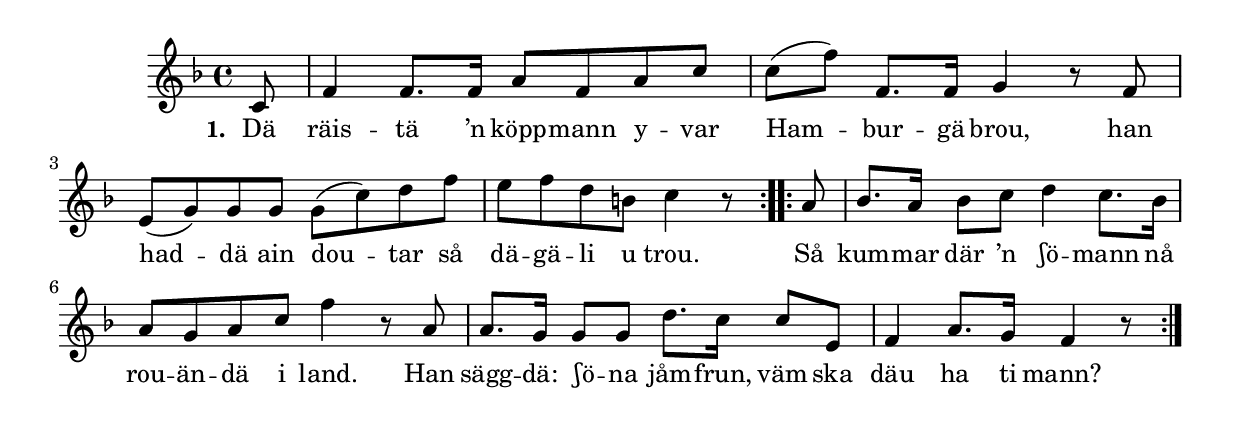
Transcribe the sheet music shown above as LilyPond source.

{
\time 4/4
\key f \major

\repeat volta 2 { 
 \partial 8
 c'8  | 
 f'4 f'8. f'16 a'8 f' a' c''  | 
 c''-( f''-) f'8. f'16 g'4 r8 f'  | 
 e'-( g'-) g' g' g'-( c''-) d'' f''  | 
 e'' f'' d'' b' c''4 r8
 } %( endrepeat )% 
\repeat volta 2 { 
 a'  | 
 bes'8. a'16 bes'8 c'' d''4 c''8. bes'16  | 
 a'8 g' a' c'' f''4 r8 a'  | 
 a'8. g'16 g'8 g' d''8. c''16 c''8 e'  | 
 f'4 a'8. g'16 f'4 r8
 } %( endrepeat )% 
 }
 \addlyrics {
     \set stanza = #"1. "
     Dä räis -- tä ’n köpp -- mann y -- var Ham --  -- bur -- gä brou, han
     had --  -- dä ain dou --  -- tar så dä -- gä -- li u trou. Så
     kum -- mar där ’n ʃö -- mann nå rou -- än -- dä i land. Han
     sägg -- dä: \markup { \concat { \char ##xF101 ʃö } } -- na jåm -- frun, väm ska däu ha ti \markup { \concat { mann? \char ##xF101 } }
}
